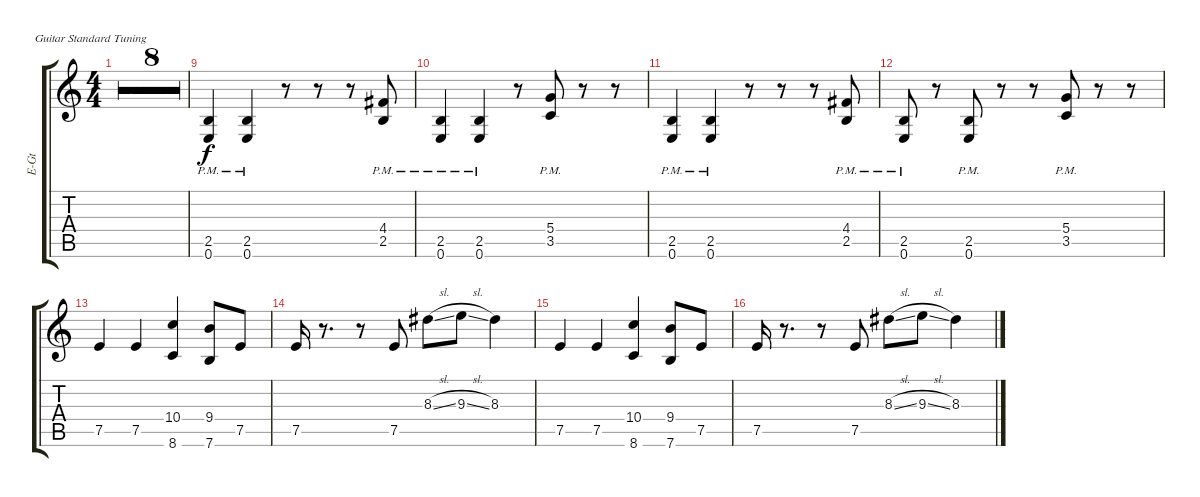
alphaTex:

\defaultSystemsLayout 4
\bracketExtendMode groupsimilarinstruments
\multiTrackTrackNamePolicy hidden
\otherSystemsTrackNameOrientation horizontal
\track ("Varible" "E-Gt") {mute multiBarRest instrument distortionguitar}
\staff {score tabs}
\tuning (E4 B3 G3 D3 A2 E2)
\ts (4 4)
\tempo 80
\clef g2
\ks c
|
|
|
|
|
|
|
|
(0.6{pm} 2.5{pm}).4 (0.6{pm} 2.5{pm}).4 r.8 r.8 r.8 (2.5{pm} 4.4{pm}).8 |
(0.6{pm} 2.5{pm}).4 (0.6{pm} 2.5{pm}).4 r.8 (3.5{pm} 5.4{pm}).8 r.8 r.8 |
(0.6{pm} 2.5{pm}).4 (0.6{pm} 2.5{pm}).4 r.8 r.8 r.8 (2.5{pm} 4.4{pm}).8 |
(0.6{pm} 2.5{pm}).8 r.8 (0.6{pm} 2.5{pm}).8 r.8 r.8 (3.5{pm} 5.4{pm}).8 r.8 r.8 |
7.5.4 7.5.4 (8.6 10.4).4 (7.6 9.4).8 7.5.8 |
7.5.16 r.8{d} r.8 7.5.8 8.3{sl}.8 9.3{sl}.8 8.3.4 |
7.5.4 7.5.4 (8.6 10.4).4 (7.6 9.4).8 7.5.8 |
7.5.16 r.8{d} r.8 7.5.8 8.3{sl}.8 9.3{sl}.8 8.3.4
